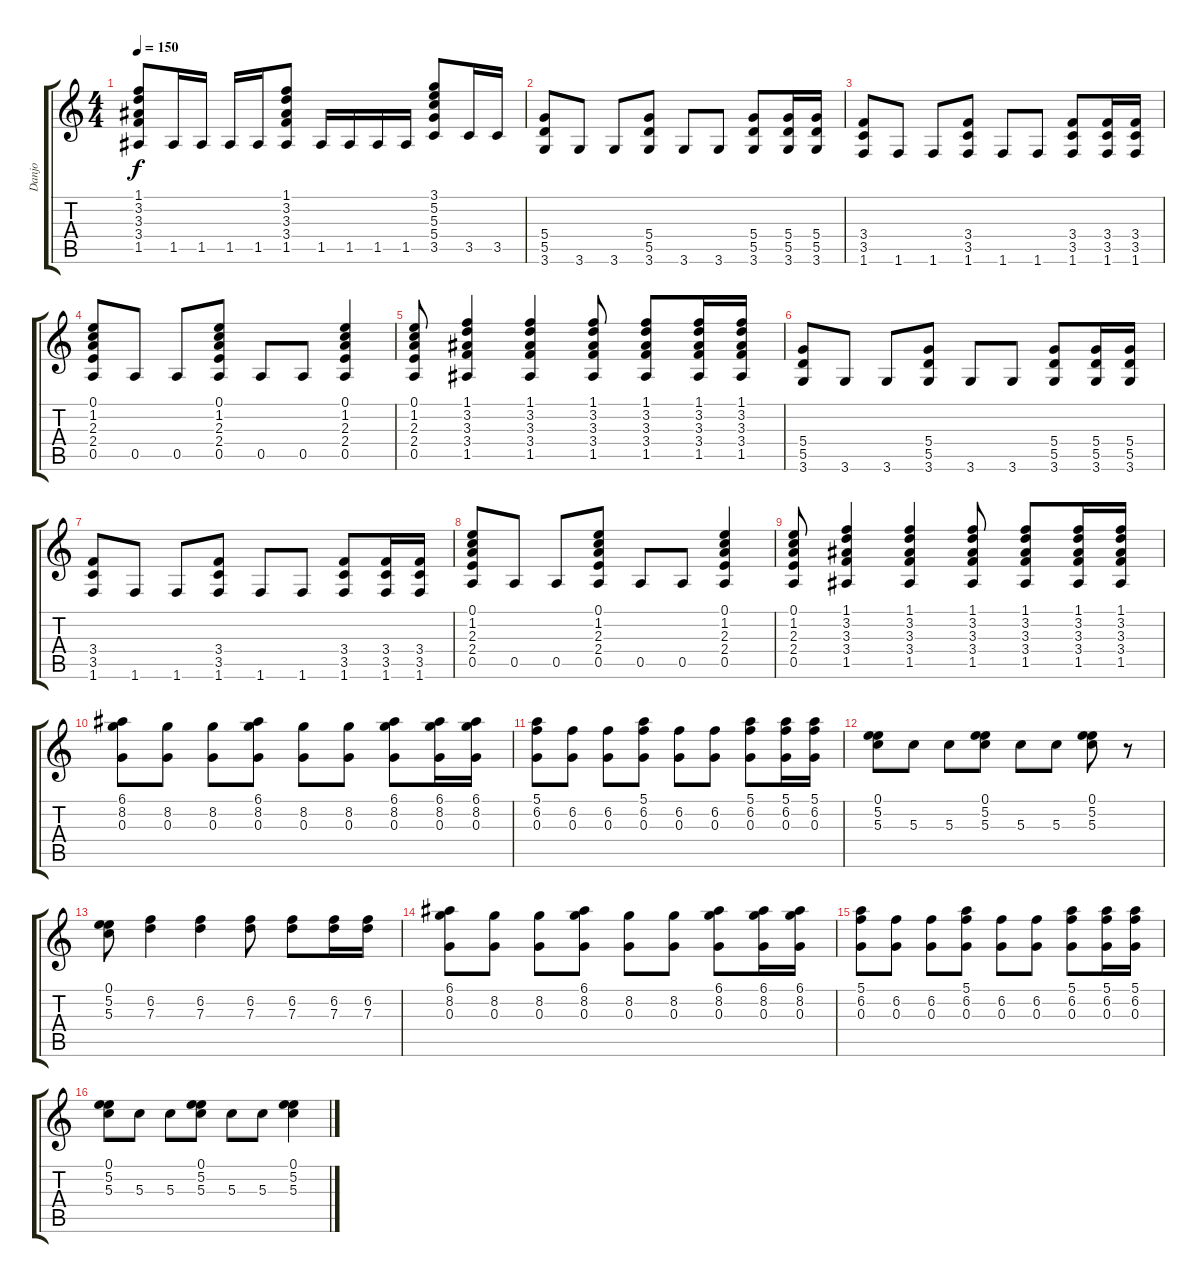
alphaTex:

\track ("Danjo" "Danjo") {instrument acousticguitarnylon}
\staff {score tabs}
\tuning (E4 B3 G3 D3 A2 E2) {hide}
\ts (4 4)
\tempo 150
\clef g2
\ks c
(1.1 3.2 3.3 3.4 1.5).8{dy f} 1.5.16 1.5.16 1.5.16 1.5.16 (1.1 3.2 3.3 3.4 1.5).8 1.5.16 1.5.16 1.5.16 1.5.16 (3.1 5.2 5.3 5.4 3.5).8 3.5.16 3.5.16 |
(5.4 5.5 3.6).8 3.6.8 3.6.8 (5.4 5.5 3.6).8 3.6.8 3.6.8 (5.4 5.5 3.6).8 (5.4 5.5 3.6).16 (5.4 5.5 3.6).16 |
(3.4 3.5 1.6).8 1.6.8 1.6.8 (3.4 3.5 1.6).8 1.6.8 1.6.8 (3.4 3.5 1.6).8 (3.4 3.5 1.6).16 (3.4 3.5 1.6).16 |
(0.1 1.2 2.3 2.4 0.5).8 0.5.8 0.5.8 (0.1 1.2 2.3 2.4 0.5).8 0.5.8 0.5.8 (0.1 1.2 2.3 2.4 0.5).4 |
(0.1 1.2 2.3 2.4 0.5).8 (1.1 3.2 3.3 3.4 1.5).4 (1.1 3.2 3.3 3.4 1.5).4 (1.1 3.2 3.3 3.4 1.5).8 (1.1 3.2 3.3 3.4 1.5).8 (1.1 3.2 3.3 3.4 1.5).16 (1.1 3.2 3.3 3.4 1.5).16 |
(5.4 5.5 3.6).8 3.6.8 3.6.8 (5.4 5.5 3.6).8 3.6.8 3.6.8 (5.4 5.5 3.6).8 (5.4 5.5 3.6).16 (5.4 5.5 3.6).16 |
(3.4 3.5 1.6).8 1.6.8 1.6.8 (3.4 3.5 1.6).8 1.6.8 1.6.8 (3.4 3.5 1.6).8 (3.4 3.5 1.6).16 (3.4 3.5 1.6).16 |
(0.1 1.2 2.3 2.4 0.5).8 0.5.8 0.5.8 (0.1 1.2 2.3 2.4 0.5).8 0.5.8 0.5.8 (0.1 1.2 2.3 2.4 0.5).4 |
(0.1 1.2 2.3 2.4 0.5).8 (1.1 3.2 3.3 3.4 1.5).4 (1.1 3.2 3.3 3.4 1.5).4 (1.1 3.2 3.3 3.4 1.5).8 (1.1 3.2 3.3 3.4 1.5).8 (1.1 3.2 3.3 3.4 1.5).16 (1.1 3.2 3.3 3.4 1.5).16 |
(6.1 8.2 0.3).8 (8.2 0.3).8 (8.2 0.3).8 (6.1 8.2 0.3).8 (8.2 0.3).8 (8.2 0.3).8 (6.1 8.2 0.3).8 (6.1 8.2 0.3).16 (6.1 8.2 0.3).16 |
(5.1 6.2 0.3).8 (6.2 0.3).8 (6.2 0.3).8 (5.1 6.2 0.3).8 (6.2 0.3).8 (6.2 0.3).8 (5.1 6.2 0.3).8 (5.1 6.2 0.3).16 (5.1 6.2 0.3).16 |
(0.1 5.2 5.3).8 5.3.8 5.3.8 (0.1 5.2 5.3).8 5.3.8 5.3.8 (0.1 5.2 5.3).8 r.8 |
(0.1 5.2 5.3).8 (6.2 7.3).4 (6.2 7.3).4 (6.2 7.3).8 (6.2 7.3).8 (6.2 7.3).16 (6.2 7.3).16 |
(6.1 8.2 0.3).8 (8.2 0.3).8 (8.2 0.3).8 (6.1 8.2 0.3).8 (8.2 0.3).8 (8.2 0.3).8 (6.1 8.2 0.3).8 (6.1 8.2 0.3).16 (6.1 8.2 0.3).16 |
(5.1 6.2 0.3).8 (6.2 0.3).8 (6.2 0.3).8 (5.1 6.2 0.3).8 (6.2 0.3).8 (6.2 0.3).8 (5.1 6.2 0.3).8 (5.1 6.2 0.3).16 (5.1 6.2 0.3).16 |
(0.1 5.2 5.3).8 5.3.8 5.3.8 (0.1 5.2 5.3).8 5.3.8 5.3.8 (0.1 5.2 5.3).4
